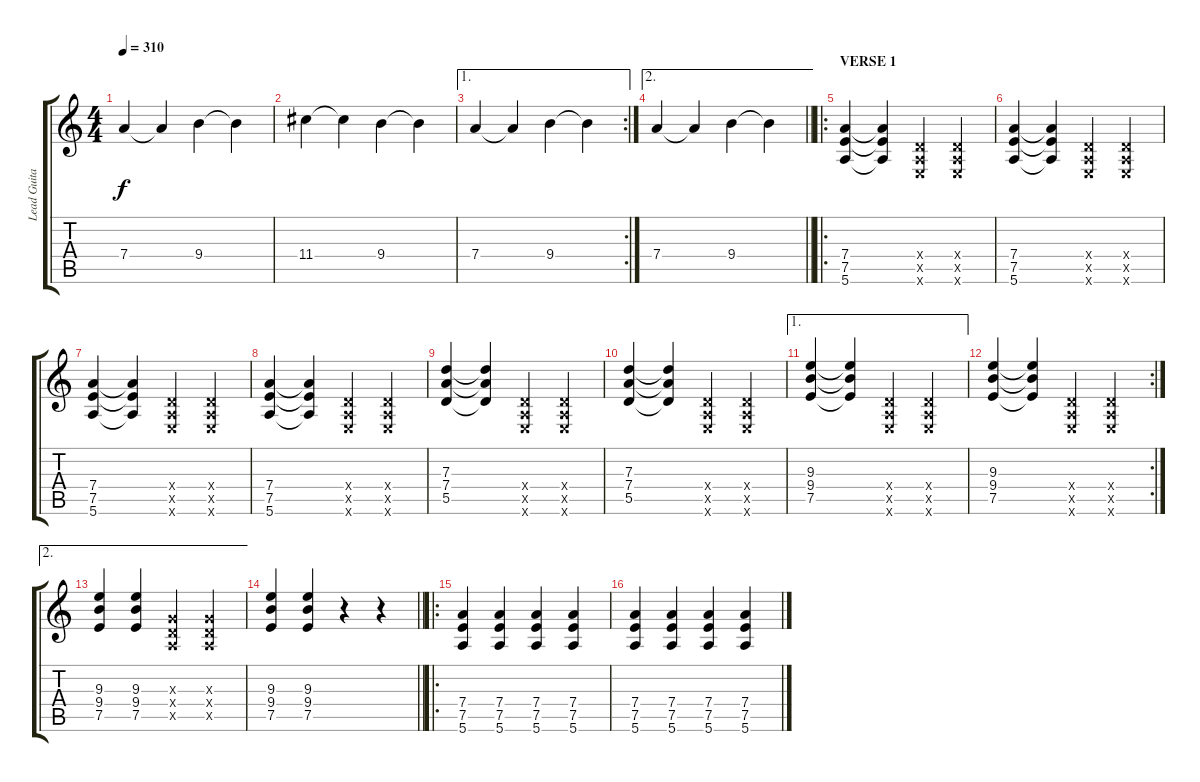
\track ("Lead Guitar" "Lead Guita") {instrument overdrivenguitar}
\staff {score tabs}
\tuning (E4 B3 G3 D3 A2 E2) {hide}
\ts (4 4)
\tempo 310
\clef g2
\ks c
7.4.4{dy f} 7.4{t}.4 9.4.4 9.4{t}.4 |
11.4.4 11.4{t}.4 9.4.4 9.4{t}.4 |
\ae 1
\rc 2
7.4.4 7.4{t}.4 9.4.4 9.4{t}.4 |
\ae 2
\barLineRight lightlight
7.4.4 7.4{t}.4 9.4.4 9.4{t}.4 |
\ro
\section ("" "VERSE 1")
(7.4 7.5 5.6).4 (7.4{t} 7.5{t} 5.6{t}).4 (0.4{x} 0.5{x} 0.6{x}).4 (0.4{x} 0.5{x} 0.6{x}).4 |
(7.4 7.5 5.6).4 (7.4{t} 7.5{t} 5.6{t}).4 (0.4{x} 0.5{x} 0.6{x}).4 (0.4{x} 0.5{x} 0.6{x}).4 |
(7.4 7.5 5.6).4 (7.4{t} 7.5{t} 5.6{t}).4 (0.4{x} 0.5{x} 0.6{x}).4 (0.4{x} 0.5{x} 0.6{x}).4 |
(7.4 7.5 5.6).4 (7.4{t} 7.5{t} 5.6{t}).4 (0.4{x} 0.5{x} 0.6{x}).4 (0.4{x} 0.5{x} 0.6{x}).4 |
(7.3 7.4 5.5).4 (7.3{t} 7.4{t} 5.5{t}).4 (0.4{x} 0.5{x} 0.6{x}).4 (0.4{x} 0.5{x} 0.6{x}).4 |
(7.3 7.4 5.5).4 (7.3{t} 7.4{t} 5.5{t}).4 (0.4{x} 0.5{x} 0.6{x}).4 (0.4{x} 0.5{x} 0.6{x}).4 |
\ae 1
(9.3 9.4 7.5).4 (9.3{t} 9.4{t} 7.5{t}).4 (0.4{x} 0.5{x} 0.6{x}).4 (0.4{x} 0.5{x} 0.6{x}).4 |
\rc 2
(9.3 9.4 7.5).4 (9.3{t} 9.4{t} 7.5{t}).4 (0.4{x} 0.5{x} 0.6{x}).4 (0.4{x} 0.5{x} 0.6{x}).4 |
\ae 2
(9.3 9.4 7.5).4 (9.3 9.4 7.5).4 (0.3{x} 0.4{x} 0.5{x}).4 (0.3{x} 0.4{x} 0.5{x}).4 |
\barLineRight lightlight
(9.3 9.4 7.5).4 (9.3 9.4 7.5).4 r.4 r.4 |
\ro
(7.4 7.5 5.6).4 (7.4 7.5 5.6).4 (7.4 7.5 5.6).4 (7.4 7.5 5.6).4 |
(7.4 7.5 5.6).4 (7.4 7.5 5.6).4 (7.4 7.5 5.6).4 (7.4 7.5 5.6).4
